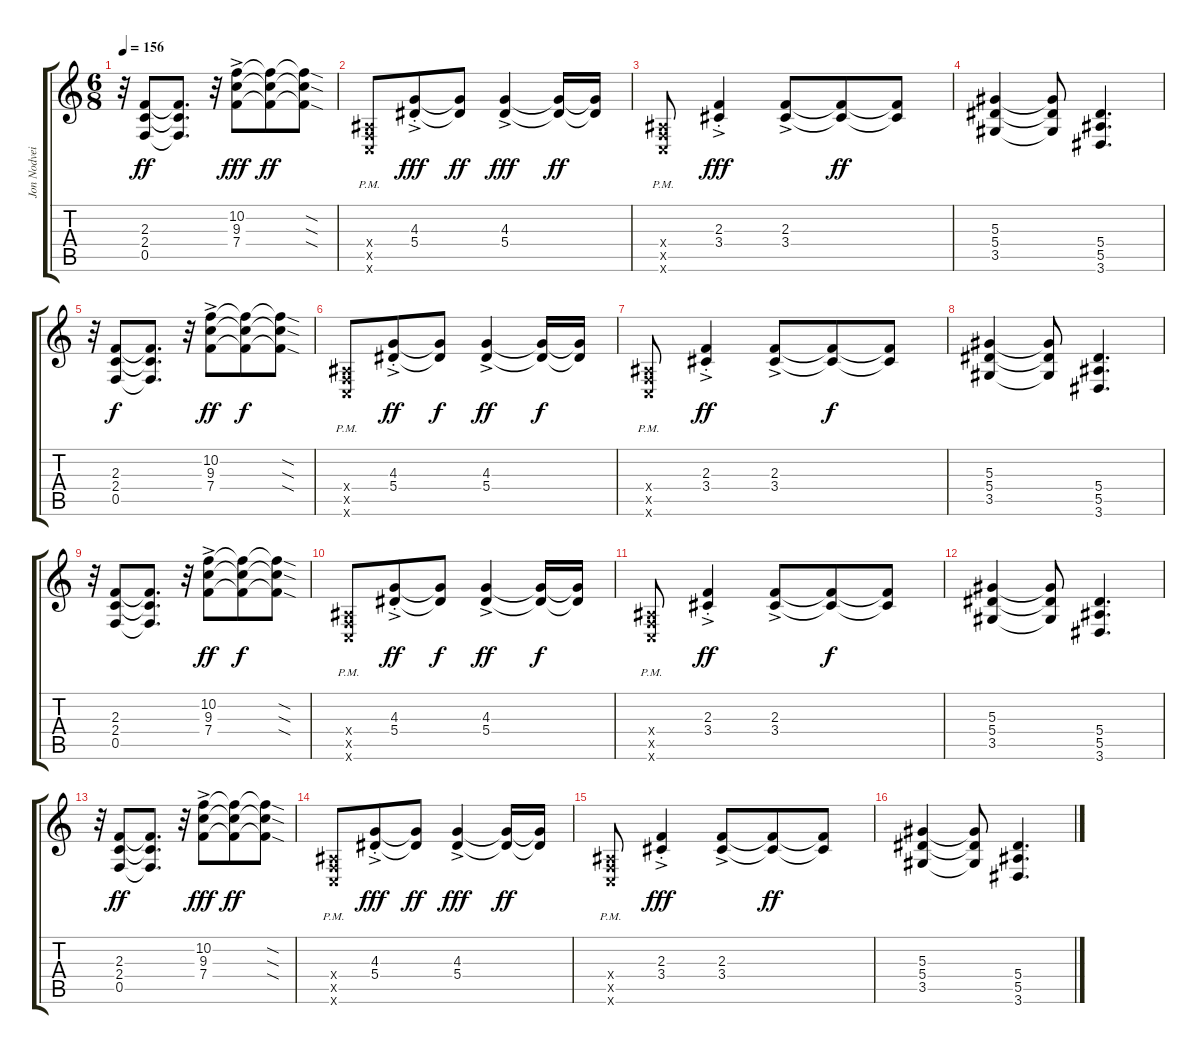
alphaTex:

\track ("Jon Nodveidt (Rhythm 1)" "Jon Nodvei") {instrument distortionguitar}
\staff {score tabs}
\tuning (C4 G3 Eb3 Bb2 F2 C2) {hide}
\ts (6 8)
\tempo 156
\clef g2
\ks c
r.32{dy ff} (2.3 2.4 0.5).8 (2.3{t} 2.4{t} 0.5{t}).8{d} r.32 (10.2{ac} 9.3{ac} 7.4{ac}).8{dy fff} (10.2{t} 9.3{t} 7.4{t}).8{dy ff} (10.2{sod t} 9.3{sod t} 7.4{sod t}).8 |
(0.4{pm x} 0.5{pm x} 0.6{pm x}).8 (4.3{st} 5.4{ac st}).8{dy fff} (4.3{t} 5.4{t}).8{dy ff} (4.3{ac} 5.4{ac}).4{dy fff} (4.3{t} 5.4{t}).16{dy ff} (4.3{t} 5.4{t}).16 |
(0.4{pm x} 0.5{pm x} 0.6{pm x}).8 (2.3{st} 3.4{ac st}).4{dy fff} (2.3{ac} 3.4{ac}).8 (2.3{t} 3.4{t}).8{dy ff} (2.3{t} 3.4{t}).8 |
(5.3 5.4 3.5).4 (5.3{t} 5.4{t} 3.5{t}).8 (5.4 5.5 3.6).4{d} |
r.32 (2.3 2.4 0.5).8{dy f} (2.3{t} 2.4{t} 0.5{t}).8{d} r.32 (10.2{ac} 9.3{ac} 7.4{ac}).8{dy ff} (10.2{t} 9.3{t} 7.4{t}).8{dy f} (10.2{sod t} 9.3{sod t} 7.4{sod t}).8 |
(0.4{pm x} 0.5{pm x} 0.6{pm x}).8 (4.3{st} 5.4{ac st}).8{dy ff} (4.3{t} 5.4{t}).8{dy f} (4.3{ac} 5.4{ac}).4{dy ff} (4.3{t} 5.4{t}).16{dy f} (4.3{t} 5.4{t}).16 |
(0.4{pm x} 0.5{pm x} 0.6{pm x}).8 (2.3{st} 3.4{ac st}).4{dy ff} (2.3{ac} 3.4{ac}).8 (2.3{t} 3.4{t}).8{dy f} (2.3{t} 3.4{t}).8 |
(5.3 5.4 3.5).4 (5.3{t} 5.4{t} 3.5{t}).8 (5.4 5.5 3.6).4{d} |
r.32 (2.3 2.4 0.5).8 (2.3{t} 2.4{t} 0.5{t}).8{d} r.32 (10.2{ac} 9.3{ac} 7.4{ac}).8{dy ff} (10.2{t} 9.3{t} 7.4{t}).8{dy f} (10.2{sod t} 9.3{sod t} 7.4{sod t}).8 |
(0.4{pm x} 0.5{pm x} 0.6{pm x}).8 (4.3{st} 5.4{ac st}).8{dy ff} (4.3{t} 5.4{t}).8{dy f} (4.3{ac} 5.4{ac}).4{dy ff} (4.3{t} 5.4{t}).16{dy f} (4.3{t} 5.4{t}).16 |
(0.4{pm x} 0.5{pm x} 0.6{pm x}).8 (2.3{st} 3.4{ac st}).4{dy ff} (2.3{ac} 3.4{ac}).8 (2.3{t} 3.4{t}).8{dy f} (2.3{t} 3.4{t}).8 |
(5.3 5.4 3.5).4 (5.3{t} 5.4{t} 3.5{t}).8 (5.4 5.5 3.6).4{d} |
r.32 (2.3 2.4 0.5).8{dy ff} (2.3{t} 2.4{t} 0.5{t}).8{d} r.32 (10.2{ac} 9.3{ac} 7.4{ac}).8{dy fff} (10.2{t} 9.3{t} 7.4{t}).8{dy ff} (10.2{sod t} 9.3{sod t} 7.4{sod t}).8 |
(0.4{pm x} 0.5{pm x} 0.6{pm x}).8 (4.3{st} 5.4{ac st}).8{dy fff} (4.3{t} 5.4{t}).8{dy ff} (4.3{ac} 5.4{ac}).4{dy fff} (4.3{t} 5.4{t}).16{dy ff} (4.3{t} 5.4{t}).16 |
(0.4{pm x} 0.5{pm x} 0.6{pm x}).8 (2.3{st} 3.4{ac st}).4{dy fff} (2.3{ac} 3.4{ac}).8 (2.3{t} 3.4{t}).8{dy ff} (2.3{t} 3.4{t}).8 |
(5.3 5.4 3.5).4 (5.3{t} 5.4{t} 3.5{t}).8 (5.4 5.5 3.6).4{d}
